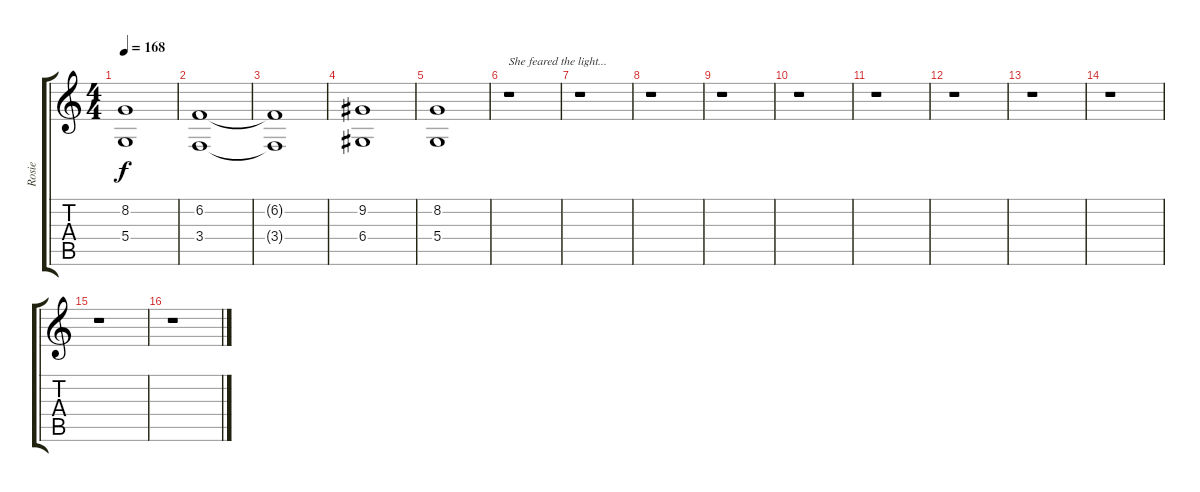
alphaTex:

\track ("Rosie" "Rosie") {instrument pad4choir}
\staff {score tabs}
\tuning (E4 B3 G3 D3 A2 E2) {hide}
\ts (4 4)
\tempo 168
\clef g2
\ks c
(8.2 5.4).1{dy f} |
(6.2 3.4).1 |
(6.2{t} 3.4{t}).1 |
(9.2 6.4).1 |
(8.2 5.4).1 |
r.1{txt "She feared the light..."} |
r.1 |
r.1 |
r.1 |
r.1 |
r.1 |
r.1 |
r.1 |
r.1 |
r.1 |
r.1
